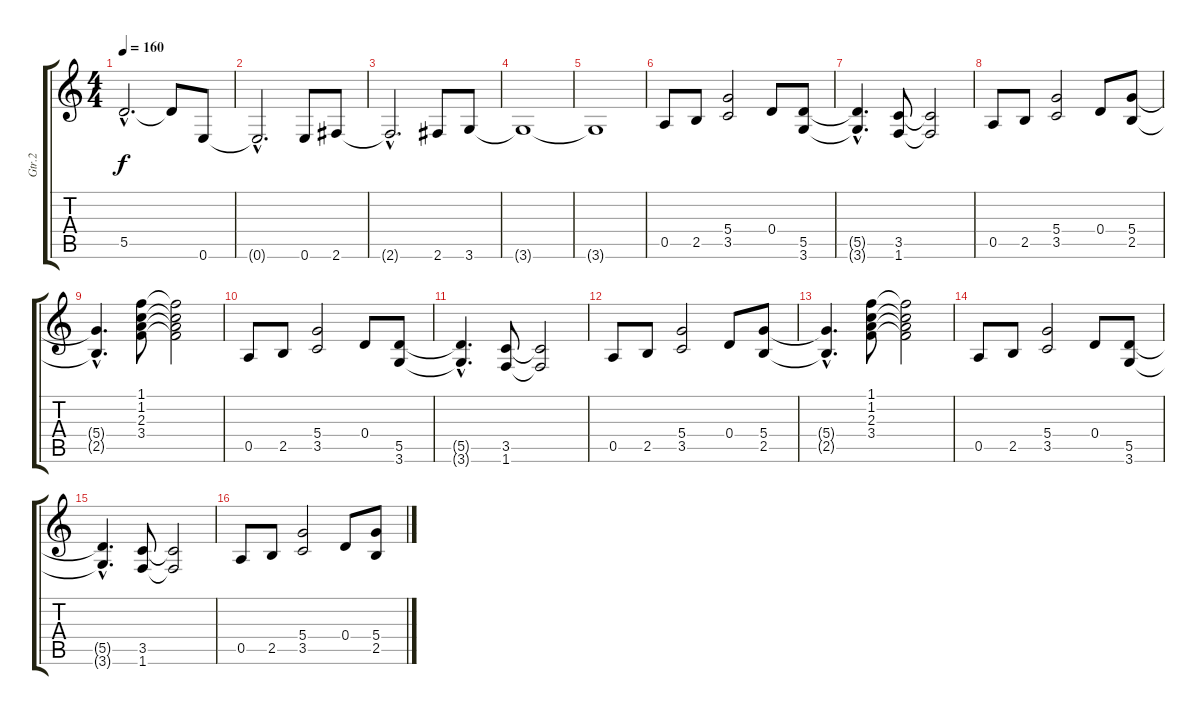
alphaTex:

\track ("Gtr.2" "Gtr.2") {instrument overdrivenguitar}
\staff {score tabs}
\tuning (E4 B3 G3 D3 A2 E2) {hide}
\ts (4 4)
\tempo 160
\clef g2
\ks c
5.5{hac t}.2{d dy f} 5.5{t}.8 0.6.8 |
0.6{hac t}.2{d} 0.6.8 2.6.8 |
2.6{hac t}.2{d} 2.6.8 3.6.8 |
3.6{t}.1 |
3.6{t}.1 |
0.5.8 2.5.8 (5.4 3.5).2 0.4.8 (5.5 3.6).8 |
(5.5{hac t} 3.6{hac t}).4{d} (3.5 1.6).8 (3.5{t} 1.6{t}).2 |
0.5.8 2.5.8 (5.4 3.5).2 0.4.8 (5.4 2.5).8 |
(5.4{hac t} 2.5{hac t}).4{d} (1.1 1.2 2.3 3.4).8 (1.1{t} 1.2{t} 2.3{t} 3.4{t}).2 |
0.5.8 2.5.8 (5.4 3.5).2 0.4.8 (5.5 3.6).8 |
(5.5{hac t} 3.6{hac t}).4{d} (3.5 1.6).8 (3.5{t} 1.6{t}).2 |
0.5.8 2.5.8 (5.4 3.5).2 0.4.8 (5.4 2.5).8 |
(5.4{hac t} 2.5{hac t}).4{d} (1.1 1.2 2.3 3.4).8 (1.1{t} 1.2{t} 2.3{t} 3.4{t}).2 |
0.5.8 2.5.8 (5.4 3.5).2 0.4.8 (5.5 3.6).8 |
(5.5{hac t} 3.6{hac t}).4{d} (3.5 1.6).8 (3.5{t} 1.6{t}).2 |
0.5.8 2.5.8 (5.4 3.5).2 0.4.8 (5.4 2.5).8
